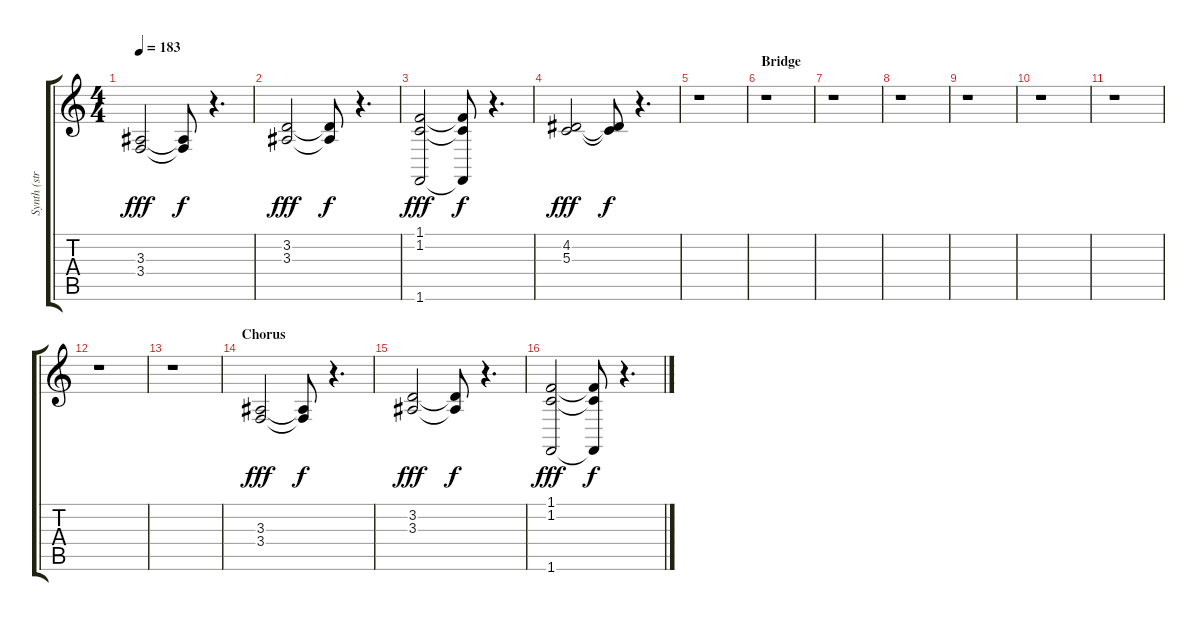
\track ("Synth (strings) / Main melody" "Synth (str") {instrument stringensemble2}
\staff {score tabs}
\tuning (E4 B3 G3 D3 A2 E2) {hide}
\ts (4 4)
\tempo 183
\clef g2
\ks c
(3.3 3.4).2{dy fff} (3.3{t} 3.4{t}).8{dy f} r.4{d} |
(3.2 3.3).2{dy fff} (3.2{t} 3.3{t}).8{dy f} r.4{d} |
(1.1 1.2 1.6).2{dy fff} (1.1{t} 1.2{t} 1.6{t}).8{dy f} r.4{d} |
(4.2 5.3).2{dy fff} (4.2{t} 5.3{t}).8{dy f} r.4{d} |
r.1 |
\section ("" "Bridge")
r.1 |
r.1 |
r.1 |
r.1 |
r.1 |
r.1 |
r.1 |
r.1 |
\section ("" "Chorus")
(3.3 3.4).2{dy fff} (3.3{t} 3.4{t}).8{dy f} r.4{d} |
(3.2 3.3).2{dy fff} (3.2{t} 3.3{t}).8{dy f} r.4{d} |
(1.1 1.2 1.6).2{dy fff} (1.1{t} 1.2{t} 1.6{t}).8{dy f} r.4{d}
